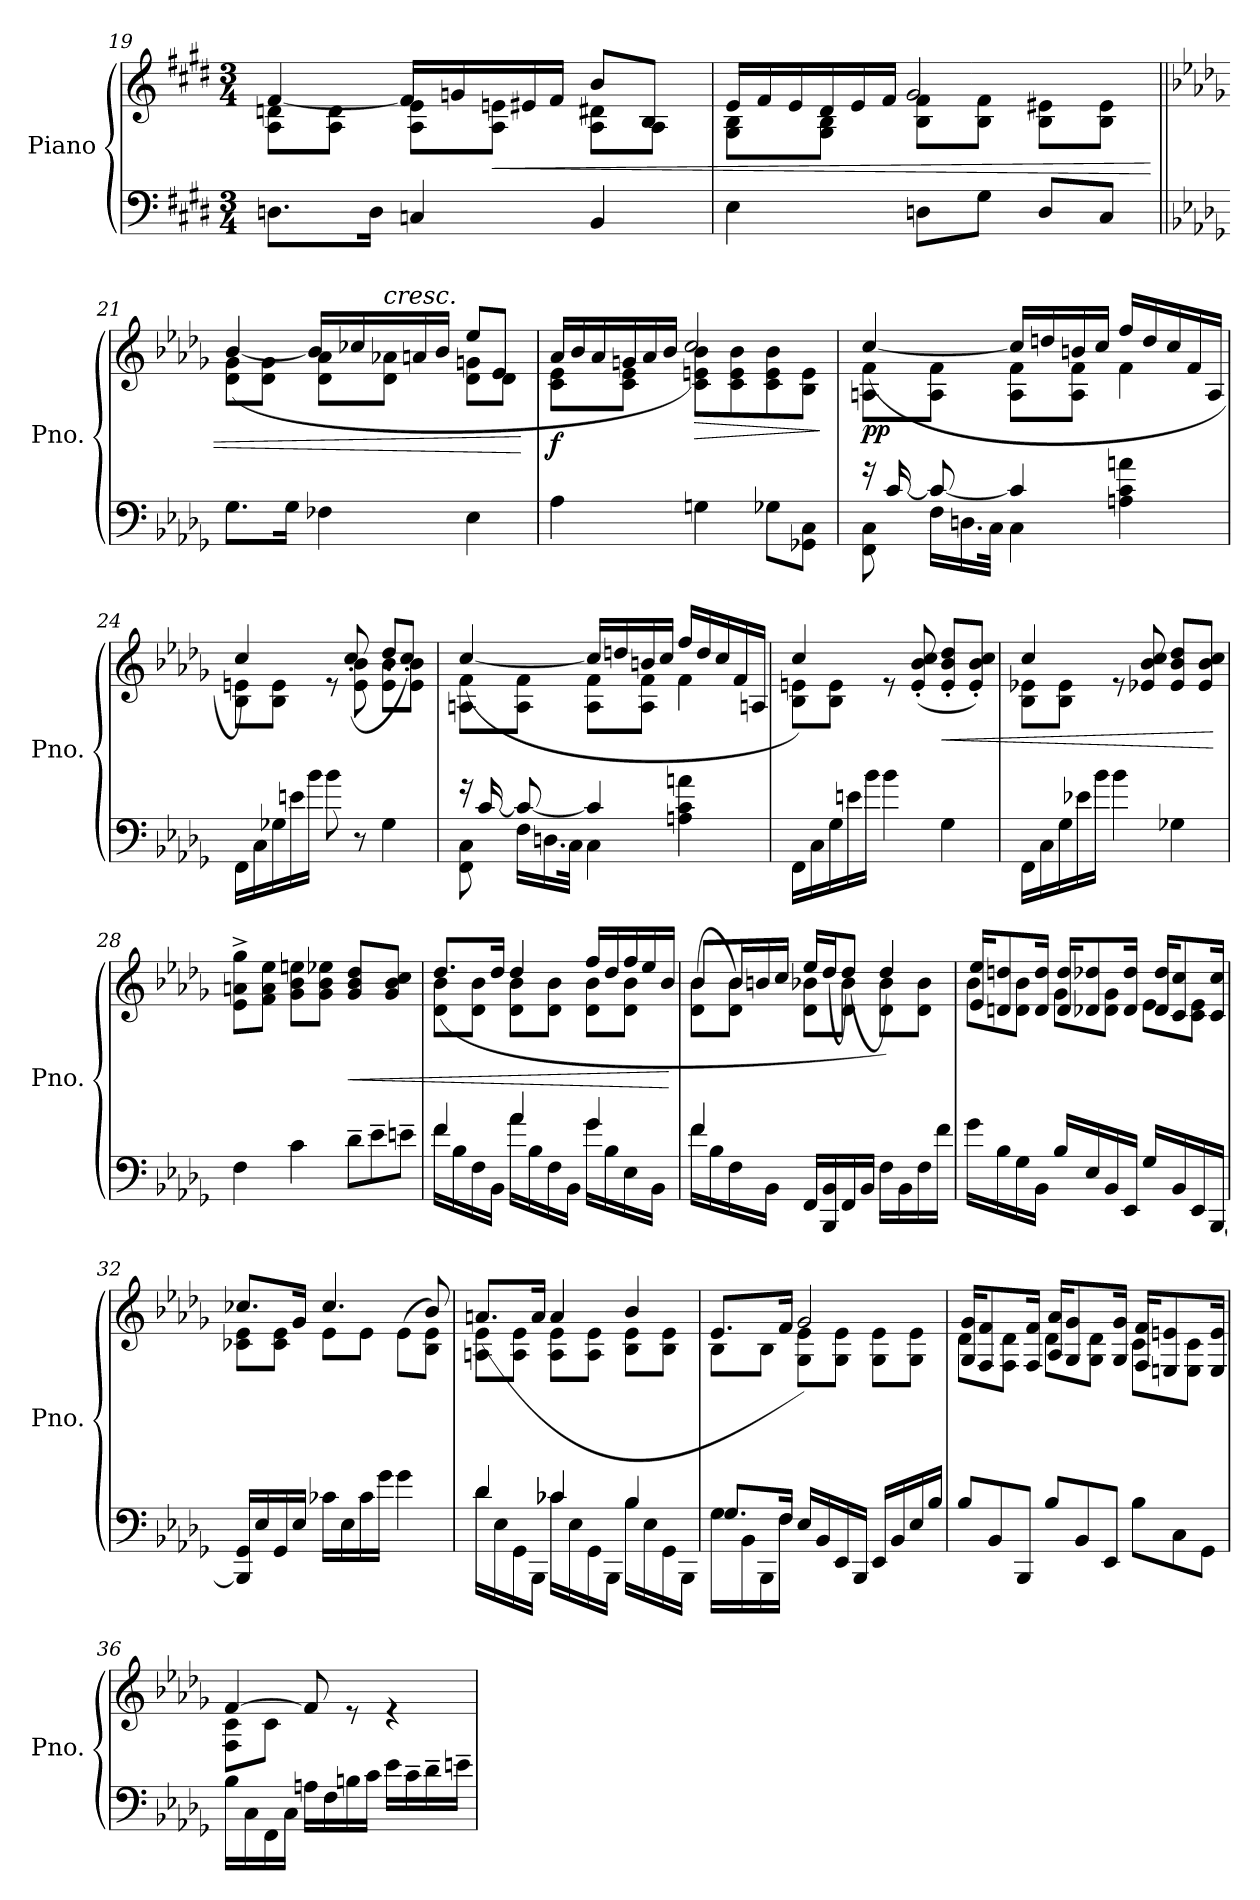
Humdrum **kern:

**kern	**kern	**dynam
*part1	*part1	*part1
*staff2	*staff1	*staff1/2
*I"Piano	*	*
*I'Pno.	*	*
*clefF4	*clefG2	*
*k[f#c#g#d#]	*k[f#c#g#d#]	*
*M3/4	*M3/4	*
=19	=19	=19
*	*^	*
8.Dn\L	8A\ 8dn\L	[4f#/	.
.	8A\ 8d\J	.	.
16D\Jk	.	.	.
4Cn/	8A\ 8e\L	16f#/LL]	.
.	.	16gn/	.
!	!	!	!LO:HP:b
.	8A\ 8en\J	16e#X/	<
.	.	16f#/JJ	.
4BB/	8A\ 8d#X\L	8b/L	.
.	8A\J	8B/J	.
=20	=20	=20	=20
*	*	*Xtuplet	*
4E\	8G#\ 8B\L	24e/LL	.
.	.	24f#/	.
.	.	24e/	.
.	8G#\ 8B\J	24d#/	.
.	.	24e/	.
.	.	24f#/JJ	.
8Dn\L	8B\ 8f#\L	2g#/	.
8G#\J	8B\ 8f#\J	.	.
8D/L	8B\ 8e#X\L	.	.
8C#/J	8B\ 8e#\J	.	.
!!LO:LB:g=z	!!
=21||	=21||	=21||	=21||
*k[b-e-a-d-g-]	*k[b-e-a-d-g-]	*	*
8.G-\L	8d-\ 8g-\L	([4b-/	.
.	8d-\ 8g-\J	.	.
16G-\Jk	.	.	.
4F-X\	8d-\ 8a-\L	16b-/LL]	.
.	.	16cc-X/	.
!	!LO:TX:a:i:t=cresc.	!	!
.	8d-\ 8a-X\J	16an/	.
.	.	16b-/JJ	.
4E-\	8d-\ 8gn\L	8ee-/L	.
.	8d-\J	8e-/J	.
*	*v	*v	*
.	.	[
=22	=22	=22
*	*^	*
!	!	!	!LO:DY:b
4A-\	8c\ 8e-\L	24a-/LL	f
.	.	24b-/	.
.	.	24a-/	.
.	8c\ 8e-\J	24gn/	.
.	.	24a-/	.
.	.	24b-/JJ	.
!	!	!	!LO:HP:b
4Gn\	8c\ 8en\ 8b-\L	2cc/)	>
.	8c\ 8e\ 8b-\	.	.
8G-X\L	8c\ 8e\ 8b-\	.	.
8GG-X\ 8C\J	8B-\ 8e\J	.	.
*	*v	*v	*
.	.	]
=23	=23	=23
*^	*^	*
!	!	!	!	!LO:DY:b
8FF\ 8C\	16rg	8An\ 8f\L	([4cc/	pp
.	[16c/	.	.	.
*Xtuplet	*	*	*	*
24F\LL	8c/_	8A\ 8f\J	.	.
24.Dn\	.	.	.	.
48C\JJk	.	.	.	.
4C\	4c/]	8A\ 8f\L	16cc/LL]	.
.	.	.	16ddn/	.
.	.	8A\ 8f\J	16bn/	.
.	.	.	16cc/JJ	.
4An\ 4c\ 4an\	4ryy	4f\	16ff/LL	.
.	.	.	16dd/	.
.	.	.	24cc/	.
.	.	.	24f/	.
.	.	.	24A/JJ	.
*v	*v	*	*	*
!!LO:LB:g=z	!!
=24	=24	=24	=24
16FF\LL	8B-\ 8en\L	4cc/)	.
16C\	.	.	.
24G-X\	8B-\ 8e\J	.	.
24en\	.	.	.
24b-\JJ	.	.	.
8b-\	8re	8ryy	.
8r	8e\ 8b-\	(8cc'/	.
4G-\	8e\ 8b-\L	8dd-'/L	.
.	8e\ 8b-\J	8cc'/J)	.
=25	=25	=25	=25
*^	*	*	*
8FF\ 8C\	16rg	8An\ 8f\L	([4cc/	.
.	[16c/	.	.	.
24F\LL	8c/_	8A\ 8f\J	.	.
24.Dn\	.	.	.	.
48C\JJk	.	.	.	.
4C\	4c/]	8A\ 8f\L	16cc/LL]	.
.	.	.	16ddn/	.
.	.	8A\ 8f\J	16bn/	.
.	.	.	16cc/JJ	.
4An\ 4c\ 4an\	4ryy	4f\	16ff/LL	.
.	.	.	16dd/	.
.	.	.	24cc/	.
.	.	.	24f/	.
.	.	.	24An/JJ	.
*v	*v	*	*	*
=26	=26	=26	=26
16FF\LL	8B-\ 8en\L	4cc/)	.
16C\	.	.	.
24G-\	8B-\ 8e\J	.	.
24en\	.	.	.
24b-\JJ	.	.	.
4b-\	8re	2ryy	.
.	(8e/' 8b-/' 8cc/'	.	.
!	!	!	!LO:HP:b
4G-\	8e/' 8b-/' 8dd-/'L	.	<
.	8e/' 8b-/' 8cc/'J)	.	.
!!LO:LB:g=z	!!
=27	=27	=27	=27
16FF\LL	8B-\ 8e-X\L	4cc/	.
16C\	.	.	.
24G-\	8B-\ 8e-\J	.	.
24e-X\	.	.	.
24b-\JJ	.	.	.
4b-\	8re	2ryy	.
.	8e-X/ 8b-/ 8cc/	.	.
4G-X\	8e-/ 8b-/ 8dd-/L	.	.
.	8e-/ 8b-/ 8cc/J	.	.
*	*v	*v	*
.	.	[
=28	=28	=28
4F\	8e-\^ 8an\^ 8gg-\^L	.
.	8f\ 8a\ 8ee-\J	.
4c\	8g-\ 8b-\ 8een\L	.
.	8g-\ 8b-\ 8ee-X\J	.
!	!	!LO:HP:b
12d-~\L	8g-/ 8b-/ 8dd-/L	<
12e-~\	.	.
.	8g-/ 8b-/ 8cc/J	.
12en~\J	.	.
=29	=29	=29
*^	*^	*
16f\LL	4f/	8d-\ 8b-\L	(8.dd-/L	.
16B-\	.	.	.	.
16F\	.	8d-\ 8b-\J	.	.
16BB-\JJ	.	.	16dd-/Jk	.
16a-\LL	4a-/	8d-\ 8b-\L	4dd-/	.
16B-\	.	.	.	.
16F\	.	8d-\ 8b-\J	.	.
16BB-\JJ	.	.	.	.
16g-\LL	4g-/	8d-\ 8b-\L	16ff/LL	.
16B-\	.	.	16dd-/	.
16E-\	.	8d-\ 8b-\J	24ff/	.
.	.	.	24ee-/	.
16BB-\JJ	.	.	.	.
.	.	.	24b-/JJ	.
*v	*v	*	*	*
*	*v	*v	*
.	.	[
!!LO:LB:g=z
=30	=30	=30
*^	*^	*
16f\LL	4f/	(>8d-\ 8b-\L	8b-/L	.
16B-\	.	.	.	.
16F\	.	8d-\ 8b-\J)	24b-/L	.
.	.	.	24bn/	.
16BB-\JJ	.	.	.	.
.	.	.	24cc/JJ	.
16FF/LL	2ryy	8d-\ 8b-X\L	16ee-/LL	.
16BBB-/ 16BB-/	.	.	(16dd-/J	.
16FF/	.	8d-\ 8b-\J	(8dd-/J)	.
16BB-/JJ	.	.	.	.
16F\LL	.	8d-\ 8b-\L	4dd-/))	.
16BB-\	.	.	.	.
16F\	.	8d-\ 8b-\J	.	.
16f\JJ	.	.	.	.
*v	*v	*	*	*
=31	=31	=31	=31
16g-\LL	8b-\L	16e-/ 16ee-/KL	.
16B-\	.	8dn/ 8ddn/	.
16G-\	8d\ 8b-\J	.	.
16BB-\JJ	.	16d/ 16dd/Jk	.
16B-/LL	8g-\L	16d/ 16dd/KL	.
16E-/	.	8d-X/ 8dd-X/	.
16BB-/	8d-\ 8g-\J	.	.
16EE-/JJ	.	16d-/ 16dd-/Jk	.
16G-/LL	8e-\L	16d-/ 16dd-/KL	.
16BB-/	.	8c/ 8cc/	.
16EE-/	8c\ 8e-\J	.	.
[16BBB-/JJ	.	16c/ 16cc/Jk	.
=32	=32	=32	=32
16BBB-/] 16GG-/LL	8c-X\ 8e-\L	8.cc-X/L	.
16E-/	.	.	.
16GG-/	8c-\ 8e-\J	.	.
16E-/JJ	.	16g-/Jk	.
16c-X\LL	8e-\L	4.cc-/	.
16E-\	.	.	.
16c-\	8e-\J	.	.
16g-\JJ	.	.	.
4g-\	(8e-\L	.	.
.	8B-\ 8e-\J)	8b-/	.
!!LO:PB:g=z	!!
=33	=33	=33	=33
*^	*	*	*
16d-\LL	4d-/	8An\ 8e-\L	(8.an/L	.
16E-\	.	.	.	.
16GG-\	.	8A\ 8e-\J	.	.
16BBB-\JJ	.	.	16a/Jk	.
16c-X\LL	4c-/	8A\ 8e-\L	4a/	.
16E-\	.	.	.	.
16GG-\	.	8A\ 8e-\J	.	.
16BBB-\JJ	.	.	.	.
16B-\LL	4B-/	8B-\ 8e-\L	4b-/	.
16E-\	.	.	.	.
16GG-\	.	8B-\ 8e-\J	.	.
16BBB-\JJ	.	.	.	.
=34	=34	=34	=34	=34
16G-\LL	8.G-/L	8B-\L	8.e-/L	.
16BB-\	.	.	.	.
16BBB-\	.	8B-\J	.	.
16F\JJ	16F/Jk	.	16f/Jk	.
16E-/LL	2ryy	8G-\ 8e-\L	2g-/)	.
16BB-/	.	.	.	.
16EE-/	.	8G-\ 8e-\J	.	.
16BBB-/JJ	.	.	.	.
16EE-/LL	.	8G-\ 8e-\L	.	.
16BB-/	.	.	.	.
16E-/	.	8G-\ 8e-\J	.	.
16B-/JJ	.	.	.	.
*v	*v	*	*	*
=35	=35	=35	=35
12B-/L	8d-\L	16G-/ 16g-/KL	.
.	.	8F/ 8f/	.
12BB-/	.	.	.
.	8F\ 8d-\J	.	.
12BBB-/J	.	.	.
.	.	16F/ 16f/Jk	.
12B-/L	8d-\L	16A-/ 16a-/KL	.
.	.	8G-/ 8g-/	.
12BB-/	.	.	.
.	8G-\ 8d-\J	.	.
12EE-/J	.	.	.
.	.	16G-/ 16g-/Jk	.
12B-\L	8c\L	16F/ 16f/KL	.
.	.	8En/ 8en/	.
12C\	.	.	.
.	8E\ 8c\J	.	.
12GG-\J	.	.	.
.	.	16E/ 16e/Jk	.
!!LO:LB:g=z	!!
=36	=36	=36	=36
16B-\LL	[4f/	8F\ 8c\L	.
16C\	.	.	.
16FF\	.	8c\J	.
16C\JJ	.	.	.
16An\LL	8f/]	2ryy	.
16F\	.	.	.
16Bn\	8re	.	.
16c\JJ	.	.	.
16e-\LL	4re	.	.
16c~\	.	.	.
16d-~\	.	.	.
16en~\JJ	.	.	.
*	*v	*v	*
=	=	=
*-	*-	*-
